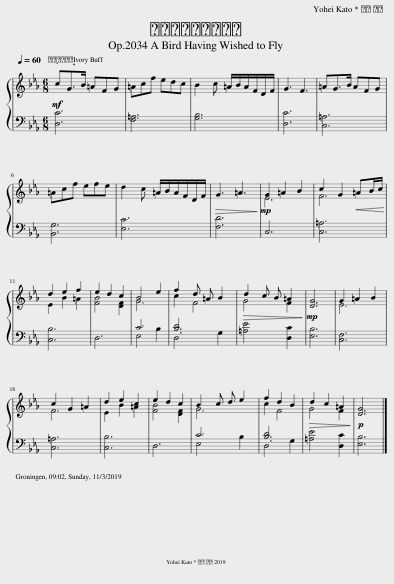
X:1
%%score { ( 1 3 ) | ( 2 4 ) }
L:1/8
Q:1/4=60
M:6/8
I:linebreak $
K:Eb
V:1 treble
V:3 treble
V:2 bass
V:4 bass
V:1
!mf! cG>B =AFG | =Acf edc | B2 c =A/B/A/F/D/F/ | G3 F3 | =AG>B AFG |$ %5
 =Acf efe | d2 c =A/B/A/F/D/F/ |!>(! G3 =A3!>)! |!mp! E6 |!<(! F6!<)! |$ %10
 E2 B2 =A2 | [FB]4 [DF]2 | G6 | c2 F4 |!>(! G4 F2!>)! | %15
!mp! [DG]6 | E6 |$ F6 | E2 B2 =A2 | [FB]4 [DF]2 | %20
 G6 | c2 F4 |!>(! G4 F2!>)! |!p! [DG]6 |] %24
V:2
 [D,C]6 | [F,=A,]6 | [G,B,]6 | [D,C]6 | [C,=A,]6 |$ %5
 [B,,G,]6 | [E,C]6 | [F,D]6 | C,6 | [C,=A,]6 |$ %10
 [C,B,]6 | D,6 | E,4 B,2 | D,4 G,2 | [=A,E]4 [D,C]2 | %15
 [E,B,]6 | [C,F,]6 |$ [C,=A,]6 | [C,B,]6 | D,6 | %20
 E,4 B,2 | D,4 G,2 | [=A,E]4 [D,C]2 | [E,B,]6 |] %24
V:3
 x6 | x6 | x6 | x6 | x6 |$ %5
 x6 | x6 | x6 | G2 =A2 B2 | c2 G2 =AB/c/ |$ %10
 d2 e2 f2 | e2 d2 c2 | B4 e2 | f2 d =A B2 | d2 c B =A2 | %15
 x6 | G2 =A2 B2 |$ c2 G2 =A2 | d2 e2 c2 | e2 d2 c2 | %20
 B2 c d e2 | f2 d2 B2 | d2 c2 =A2 | x6 |] %24
V:4
 x6 | x6 | x6 | x6 | x6 |$ %5
 x6 | x6 | x6 | x6 | x6 |$ %10
 x6 | x6 | C6 | [B,D]6 | x6 | %15
 x6 | x6 |$ x6 | x6 | x6 | %20
 C6 | [B,D]6 | x6 | x6 |] %24
